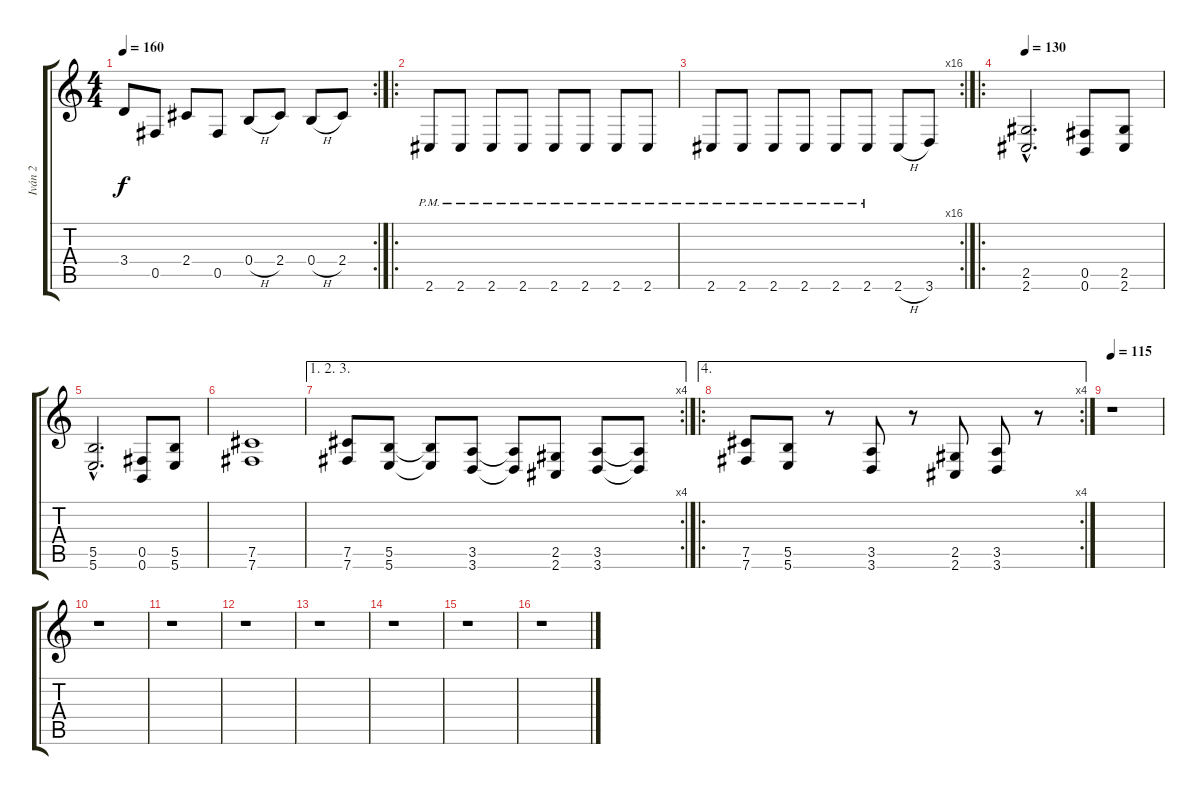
\track ("Iván 2" "Iván 2") {instrument distortionguitar}
\staff {score tabs}
\tuning (Db4 Ab3 E3 B2 Gb2 B1) {hide}
\rc 2
\ts (4 4)
\tempo 160
\clef g2
\ks c
3.4.8{dy f} 0.5.8 2.4.8 0.5.8 0.4{h}.8 2.4.8 0.4{h}.8 2.4.8 |
\ro
2.6{pm}.8{volume 16} 2.6{pm}.8 2.6{pm}.8 2.6{pm}.8 2.6{pm}.8 2.6{pm}.8 2.6{pm}.8 2.6{pm}.8 |
\rc 16
2.6{pm}.8 2.6{pm}.8 2.6{pm}.8 2.6{pm}.8 2.6{pm}.8 2.6{pm}.8 2.6{h}.8 3.6.8 |
\ro
\tempo 130
(2.5{hac} 2.6{hac}).2{d} (0.5 0.6).8 (2.5 2.6).8 |
(5.5{hac} 5.6{hac}).2{d} (0.5 0.6).8 (5.5 5.6).8 |
(7.5 7.6).1 |
\ae (1 2 3)
\rc 4
(7.5 7.6).8 (5.5 5.6).8 (5.5{t} 5.6{t}).8 (3.5 3.6).8 (3.5{t} 3.6{t}).8 (2.5 2.6).8 (3.5 3.6).8 (3.5{t} 3.6{t}).8 |
\ae 4
\ro
\rc 4
(7.5 7.6).8 (5.5 5.6).8 r.8 (3.5 3.6).8 r.8 (2.5 2.6).8 (3.5 3.6).8 r.8 |
\tempo 115
r.1 |
r.1 |
r.1 |
r.1 |
r.1 |
r.1 |
r.1 |
r.1
